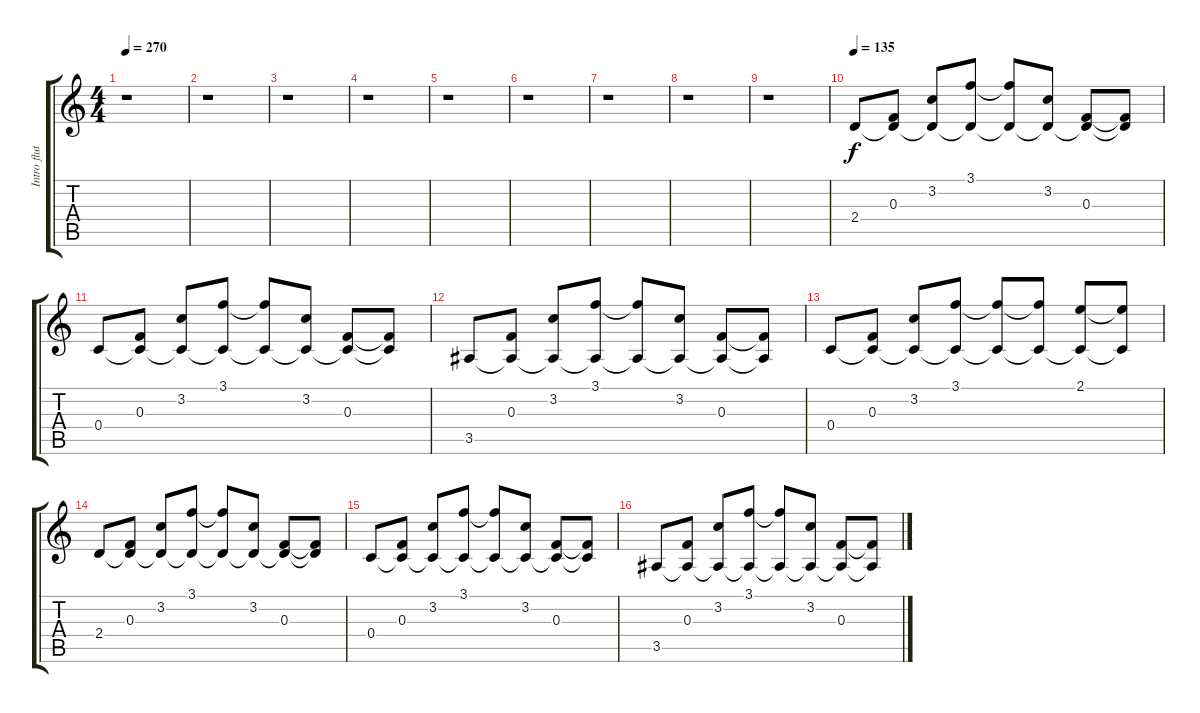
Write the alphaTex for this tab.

\track ("Intro flute" "Intro flut") {instrument acousticguitarsteel}
\staff {score tabs}
\tuning (D4 A3 F3 C3 G2 C2) {hide}
\ts (4 4)
\tempo 270
\clef g2
\ks c
r.1{dy f} |
r.1 |
r.1 |
r.1 |
r.1 |
r.1 |
r.1 |
r.1 |
r.1 |
\tempo 135
2.4.8 (0.3 2.4{t}).8 (3.2 2.4{t}).8 (3.1 2.4{t}).8 (3.1{t} 2.4{t}).8 (3.2 2.4{t}).8 (0.3 2.4{t}).8 (0.3{t} 2.4{t}).8 |
0.4.8 (0.3 0.4{t}).8 (3.2 0.4{t}).8 (3.1 0.4{t}).8 (3.1{t} 0.4{t}).8 (3.2 0.4{t}).8 (0.3 0.4{t}).8 (0.3{t} 0.4{t}).8 |
3.5.8 (0.3 3.5{t}).8 (3.2 3.5{t}).8 (3.1 3.5{t}).8 (3.1{t} 3.5{t}).8 (3.2 3.5{t}).8 (0.3 3.5{t}).8 (0.3{t} 3.5{t}).8 |
0.4.8 (0.3 0.4{t}).8 (3.2 0.4{t}).8 (3.1 0.4{t}).8 (3.1{t} 0.4{t}).8 (3.1{t} 0.4{t}).8 (2.1 0.4{t}).8 (2.1{t} 0.4{t}).8 |
2.4.8 (0.3 2.4{t}).8 (3.2 2.4{t}).8 (3.1 2.4{t}).8 (3.1{t} 2.4{t}).8 (3.2 2.4{t}).8 (0.3 2.4{t}).8 (0.3{t} 2.4{t}).8 |
0.4.8 (0.3 0.4{t}).8 (3.2 0.4{t}).8 (3.1 0.4{t}).8 (3.1{t} 0.4{t}).8 (3.2 0.4{t}).8 (0.3 0.4{t}).8 (0.3{t} 0.4{t}).8 |
3.5.8 (0.3 3.5{t}).8 (3.2 3.5{t}).8 (3.1 3.5{t}).8 (3.1{t} 3.5{t}).8 (3.2 3.5{t}).8 (0.3 3.5{t}).8 (0.3{t} 3.5{t}).8
